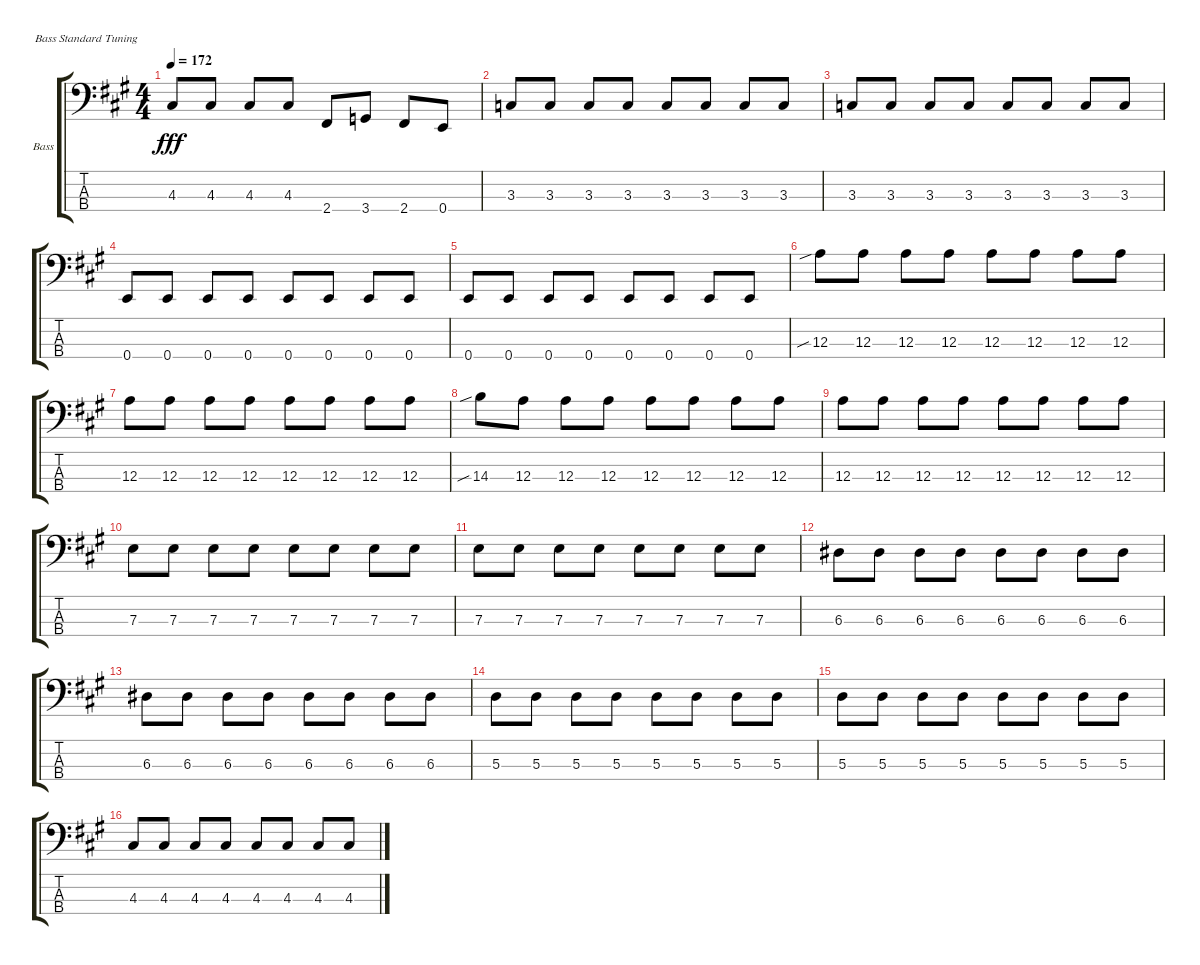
\defaultSystemsLayout 4
\bracketExtendMode groupsimilarinstruments
\firstSystemTrackNameOrientation horizontal
\otherSystemsTrackNameOrientation horizontal
\track ("Nate Mendel" "Bass") {instrument electricbassfinger}
\staff {score tabs}
\tuning (G2 D2 A1 E1)
\ts (4 4)
\tempo 172
\clef f4
\scale
0.333333
\ks a
4.3.8{dy fff} 4.3.8 4.3.8 4.3.8 2.4.8 3.4.8 2.4.8 0.4.8 |
\scale
0.333333 3.3.8 3.3.8 3.3.8 3.3.8 3.3.8 3.3.8 3.3.8 3.3.8 |
\scale
0.333333 3.3.8 3.3.8 3.3.8 3.3.8 3.3.8 3.3.8 3.3.8 3.3.8 |
\scale
0.333333 0.4.8 0.4.8 0.4.8 0.4.8 0.4.8 0.4.8 0.4.8 0.4.8 |
\scale
0.333333 0.4.8 0.4.8 0.4.8 0.4.8 0.4.8 0.4.8 0.4.8 0.4.8 |
\scale
0.333333 12.3{sib}.8 12.3.8 12.3.8 12.3.8 12.3.8 12.3.8 12.3.8 12.3.8 |
\scale
0.322917 12.3.8 12.3.8 12.3.8 12.3.8 12.3.8 12.3.8 12.3.8 12.3.8 |
\scale
0.322917 14.3{sib}.8 12.3.8 12.3.8 12.3.8 12.3.8 12.3.8 12.3.8 12.3.8 |
\scale
0.354167 12.3.8 12.3.8 12.3.8 12.3.8 12.3.8 12.3.8 12.3.8 12.3.8 |
7.3.8 7.3.8 7.3.8 7.3.8 7.3.8 7.3.8 7.3.8 7.3.8 |
7.3.8 7.3.8 7.3.8 7.3.8 7.3.8 7.3.8 7.3.8 7.3.8 |
6.3.8 6.3.8 6.3.8 6.3.8 6.3.8 6.3.8 6.3.8 6.3.8 |
6.3.8 6.3.8 6.3.8 6.3.8 6.3.8 6.3.8 6.3.8 6.3.8 |
5.3.8 5.3.8 5.3.8 5.3.8 5.3.8 5.3.8 5.3.8 5.3.8 |
5.3.8 5.3.8 5.3.8 5.3.8 5.3.8 5.3.8 5.3.8 5.3.8 |
4.3.8 4.3.8 4.3.8 4.3.8 4.3.8 4.3.8 4.3.8 4.3.8
